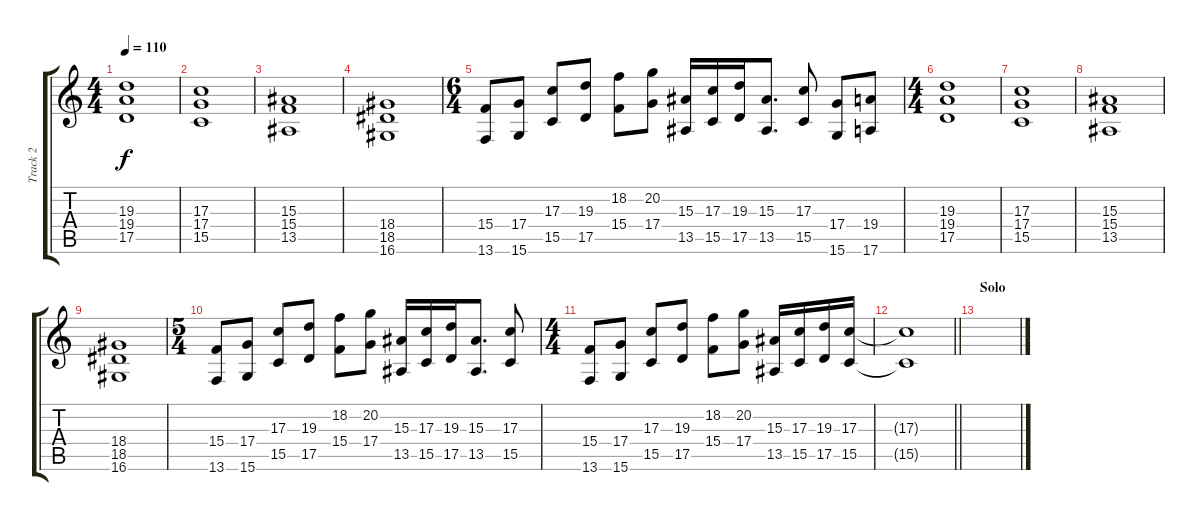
\track ("Track 2" "Track 2") {instrument stringensemble1}
\staff {score tabs}
\tuning (E4 B3 G3 D3 A2 E2) {hide}
\ts (4 4)
\tempo 110
\clef g2
\ks c
(19.3 19.4 17.5).1{dy f} |
(17.3 17.4 15.5).1 |
(15.3 15.4 13.5).1 |
(18.4 18.5 16.6).1 |
\ts (6 4)
(15.4 13.6).8 (17.4 15.6).8 (17.3 15.5).8 (19.3 17.5).8 (18.2 15.4).8 (20.2 17.4).8 (15.3 13.5).16 (17.3 15.5).16 (19.3 17.5).16 (15.3 13.5).8{d} (17.3 15.5).8 (17.4 15.6).8 (19.4 17.6).8 |
\ts (4 4)
(19.3 19.4 17.5).1 |
(17.3 17.4 15.5).1 |
(15.3 15.4 13.5).1 |
(18.4 18.5 16.6).1 |
\ts (5 4)
(15.4 13.6).8 (17.4 15.6).8 (17.3 15.5).8 (19.3 17.5).8 (18.2 15.4).8 (20.2 17.4).8 (15.3 13.5).16 (17.3 15.5).16 (19.3 17.5).16 (15.3 13.5).8{d} (17.3 15.5).8 |
\ts (4 4)
(15.4 13.6).8 (17.4 15.6).8 (17.3 15.5).8 (19.3 17.5).8 (18.2 15.4).8 (20.2 17.4).8 (15.3 13.5).16 (17.3 15.5).16 (19.3 17.5).16 (17.3 15.5).16 |
\barLineRight lightlight
(17.3{t} 15.5{t}).1 |
\section ("" "Solo")
